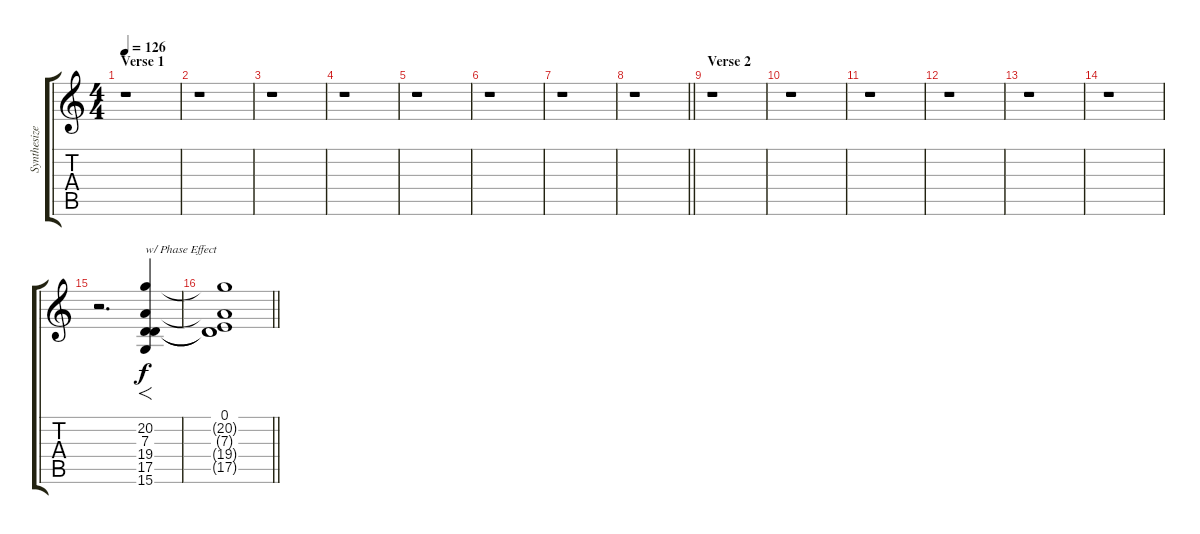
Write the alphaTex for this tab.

\track ("Synthesizer" "Synthesize") {instrument pad8sweep}
\staff {score tabs}
\tuning (E4 B3 G3 D3 A2 E2) {hide}
\ts (4 4)
\section ("" "Verse 1")
\tempo 126
\clef g2
\ks c
r.1{dy f} |
r.1 |
r.1 |
r.1 |
r.1 |
r.1 |
r.1 |
\barLineRight lightlight
r.1 |
\section ("" "Verse 2")
r.1 |
r.1 |
r.1 |
r.1 |
r.1 |
r.1 |
r.2{d} (20.2 7.3 19.4 17.5 15.6).4{f txt "w/ Phase Effect"} |
\barLineRight lightlight
(0.1 20.2{t} 7.3{t} 19.4{t} 17.5{t}).1
